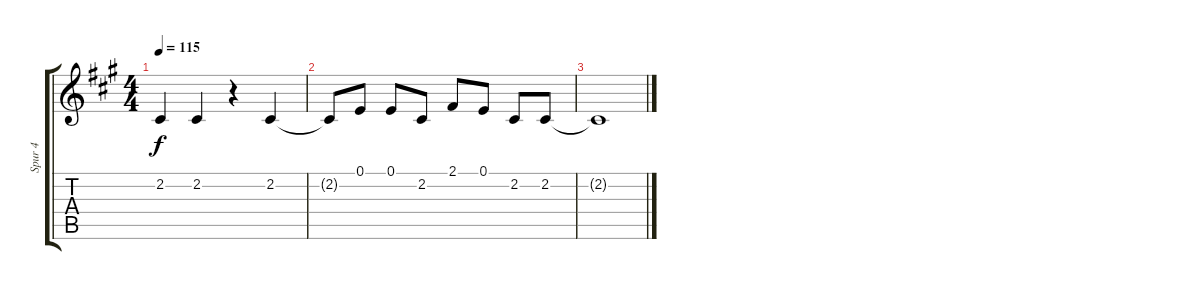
\track ("Spur 4" "Spur 4") {instrument oboe}
\staff {score tabs}
\tuning (E4 B3 G3 D3 A2 E2) {hide}
\ts (4 4)
\tempo 115
\clef g2
\ks a
2.2{t}.4{dy f} 2.2.4 r.4 2.2.4 |
2.2{t}.8 0.1.8 0.1.8 2.2.8 2.1.8 0.1.8 2.2.8 2.2.8 |
2.2{t}.1
